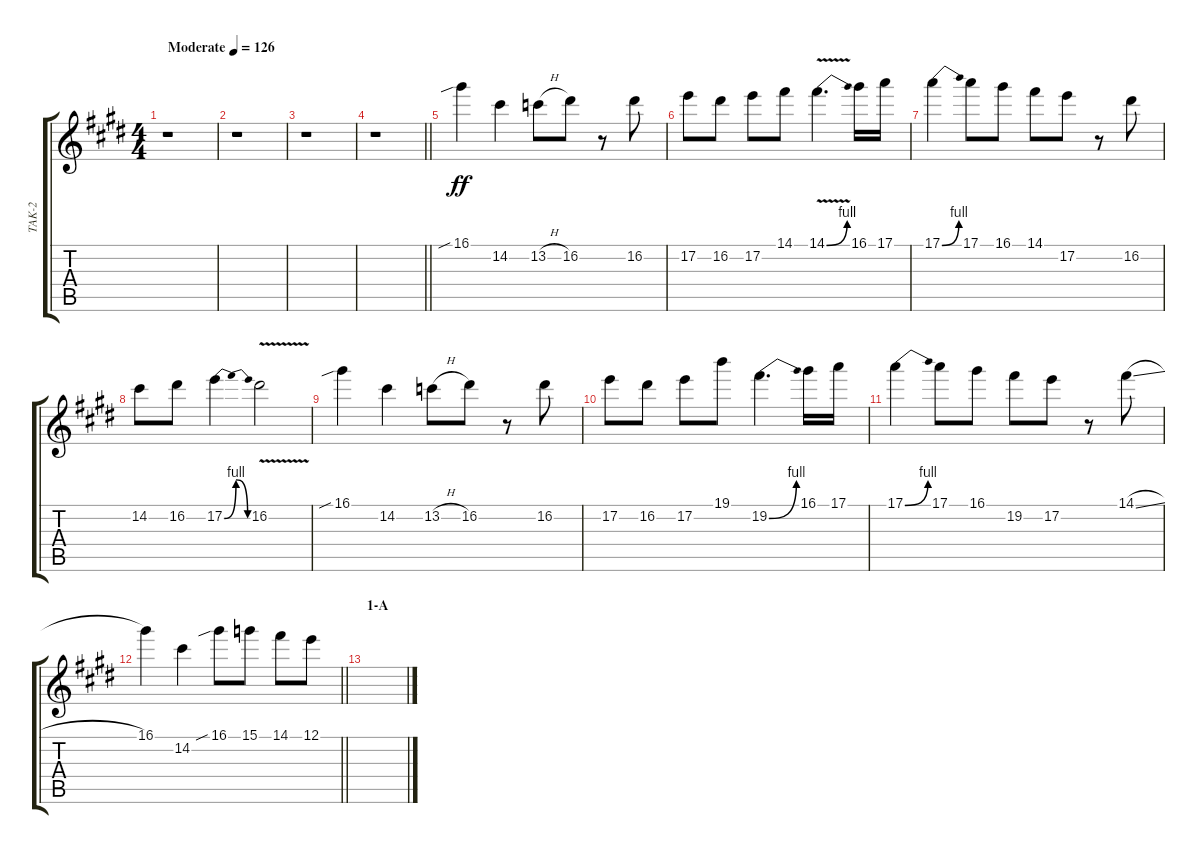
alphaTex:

\track ("TAK-2" "TAK-2") {instrument distortionguitar}
\staff {score tabs}
\tuning (E4 B3 G3 D3 A2 E2) {hide}
\ts (4 4)
\tempo (126 "Moderate")
\clef g2
\ks e
r.1{dy ff instrument distortionguitar} |
r.1 |
r.1 |
\barLineRight lightlight
r.1 |
16.1{sib}.4 14.2.4 13.2{h}.8 16.2.8 r.8 16.2.8 |
17.2.8 16.2.8 17.2.8 14.1.8 14.1{be (bend 0 0 60 4) v}.4{d} 16.1.16 17.1.16 |
17.1{be (bend 0 0 60 4)}.4 17.1.8 16.1.8 14.1.8 17.2.8 r.8 16.2.8 |
14.2.8 16.2.8 17.2{be (bendrelease 0 0 10 4 30 4 60 0)}.4 16.2{v}.2 |
16.1{sib}.4 14.2.4 13.2{h}.8 16.2.8 r.8 16.2.8 |
17.2.8 16.2.8 17.2.8 19.1.8 19.2{be (bend 0 0 60 4)}.4{d} 16.1.16 17.1.16 |
17.1{be (bend 0 0 60 4)}.4 17.1.8 16.1.8 19.2.8 17.2.8 r.8 14.1{sl}.8 |
\barLineRight lightlight
16.1.4 14.2.4 16.1{sib}.8 15.1.8 14.1.8 12.1.8 |
\section ("" "1-A")
